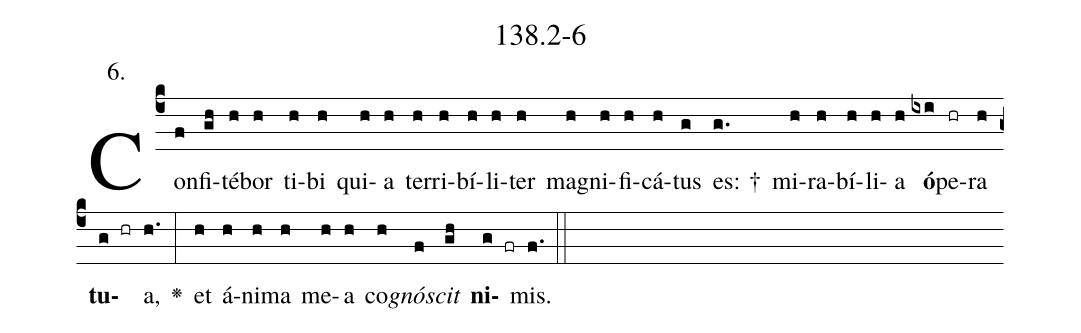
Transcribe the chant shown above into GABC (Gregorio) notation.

name: 138.2-6;
annotation: 6.;
%%
(c4)Con(f)fi(gh)té(h)bor(h) ti(h)bi(h) qui(h)a(h) ter(h)ri(h)bí(h)li(h)ter(h) ma(h)gni(h)fi(h)cá(h)tus(g) es: †(g.) mi(h)ra(h)bí(h)li(h)a(h) <b>ó</b>(ixi)pe(hr)ra(h) <b>tu</b>(g hr)a,(h.) <v>\greheightstar</v>(:) et(h) á(h)ni(h)ma(h) me(h)a(h) co(h)<i>gnó</i>(f)<i>scit</i>(gh) <b>ni</b>(g fr)mis.(f.) (::)


%E(h) u(h) o(f) u(gh) a(g) e.(f.) (::)
